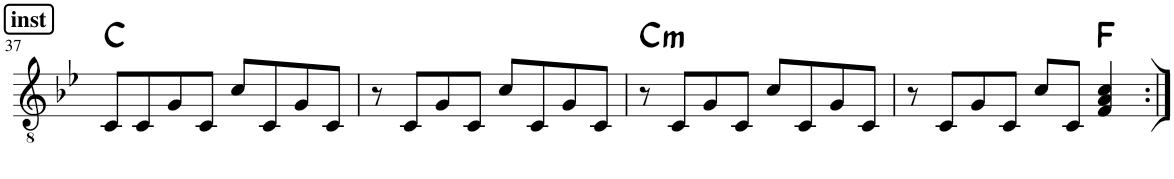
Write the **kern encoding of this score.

**kern	**harte
*part1	*part1
*staff1	*
*I"Classical Guitar	*
*I'Guit.	*
!!LO:PB:g=z
*clefGv2	*
*k[b-e-]	*
*M4/4	*
!!LO:REH:place=s1:a:B:cj:fs=11:t=inst
=37	=37
8C/L	C:maj
8C/	.
8G/	.
8C/J	.
8c/L	.
8C/	.
8G/	.
8C/J	.
=38	=38
8r	.
8C/L	.
8G/	.
8C/J	.
8c/L	.
8C/	.
8G/	.
8C/J	.
=39	=39
!	!LO:H:kt=m
8r	C:min
8C/L	.
8G/	.
8C/J	.
8c/L	.
8C/	.
8G/	.
8C/J	.
=40	=40
8r	.
8C/L	.
8G/	.
8C/J	.
8c/L	.
8C/J	.
4F/ 4A/ 4c/	F:maj
=:|!	=:|!
*-	*-
